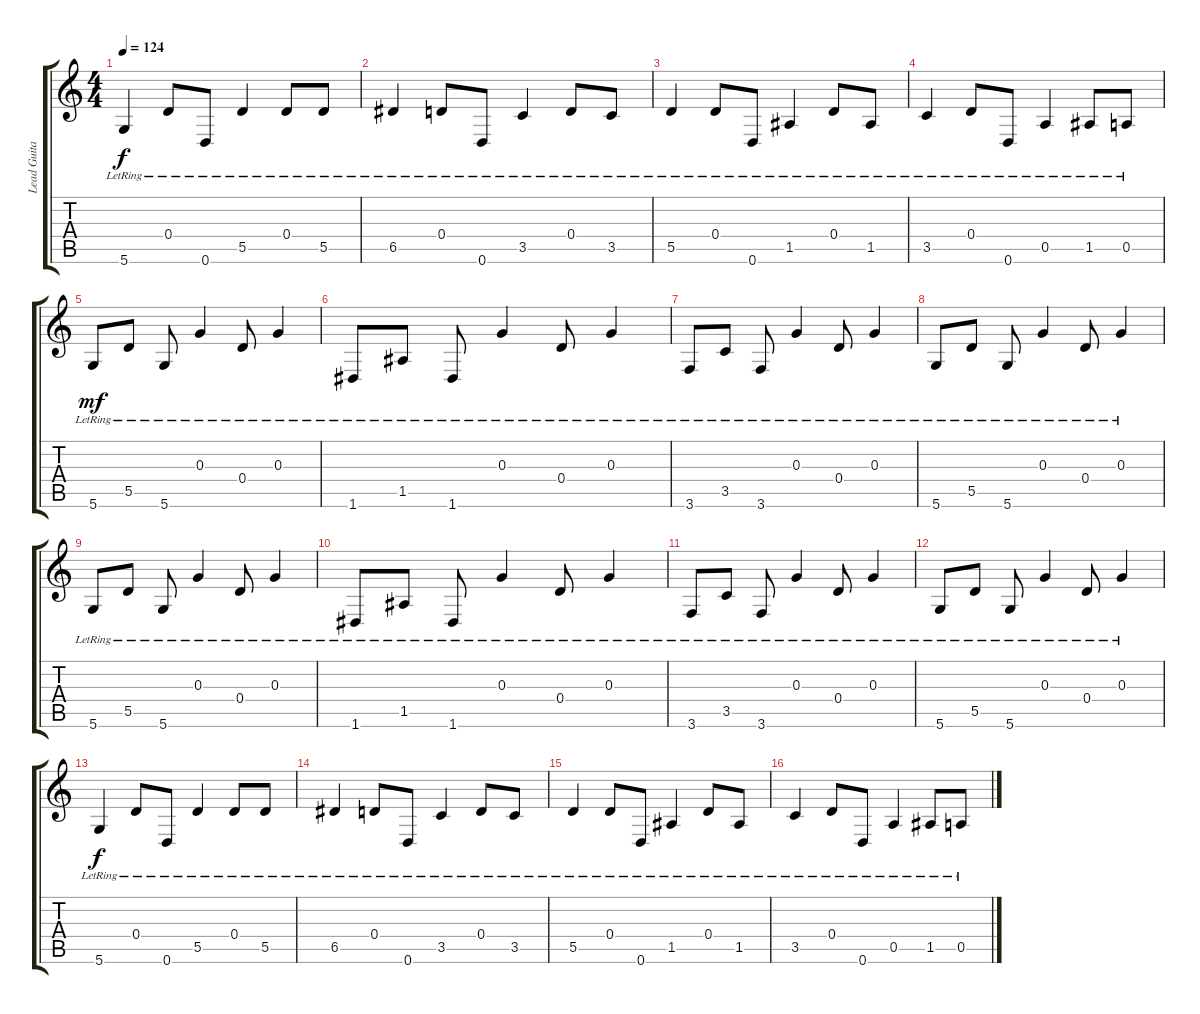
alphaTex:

\track ("Lead Guitar" "Lead Guita") {instrument acousticguitarsteel}
\staff {score tabs}
\tuning (E4 B3 G3 D3 A2 D2) {hide}
\ts (4 4)
\tempo 124
\clef g2
\ks c
5.6{lr}.4{dy f} 0.4{lr}.8 0.6{lr}.8 5.5{lr}.4 0.4{lr}.8 5.5{lr}.8 |
6.5{lr}.4 0.4{lr}.8 0.6{lr}.8 3.5{lr}.4 0.4{lr}.8 3.5{lr}.8 |
5.5{lr}.4 0.4{lr}.8 0.6{lr}.8 1.5{lr}.4 0.4{lr}.8 1.5{lr}.8 |
3.5{lr}.4 0.4{lr}.8 0.6{lr}.8 0.5{lr}.4 1.5{lr}.8 0.5{lr}.8 |
5.6{lr}.8{dy mf} 5.5{lr}.8 5.6{lr}.8 0.3{lr}.4 0.4{lr}.8 0.3{lr}.4 |
1.6{lr}.8 1.5{lr}.8 1.6{lr}.8 0.3{lr}.4 0.4{lr}.8 0.3{lr}.4 |
3.6{lr}.8 3.5{lr}.8 3.6{lr}.8 0.3{lr}.4 0.4{lr}.8 0.3{lr}.4 |
5.6{lr}.8 5.5{lr}.8 5.6{lr}.8 0.3{lr}.4 0.4{lr}.8 0.3{lr}.4 |
5.6{lr}.8 5.5{lr}.8 5.6{lr}.8 0.3{lr}.4 0.4{lr}.8 0.3{lr}.4 |
1.6{lr}.8 1.5{lr}.8 1.6{lr}.8 0.3{lr}.4 0.4{lr}.8 0.3{lr}.4 |
3.6{lr}.8 3.5{lr}.8 3.6{lr}.8 0.3{lr}.4 0.4{lr}.8 0.3{lr}.4 |
5.6{lr}.8 5.5{lr}.8 5.6{lr}.8 0.3{lr}.4 0.4{lr}.8 0.3{lr}.4 |
5.6{lr}.4{dy f} 0.4{lr}.8 0.6{lr}.8 5.5{lr}.4 0.4{lr}.8 5.5{lr}.8 |
6.5{lr}.4 0.4{lr}.8 0.6{lr}.8 3.5{lr}.4 0.4{lr}.8 3.5{lr}.8 |
5.5{lr}.4 0.4{lr}.8 0.6{lr}.8 1.5{lr}.4 0.4{lr}.8 1.5{lr}.8 |
3.5{lr}.4 0.4{lr}.8 0.6{lr}.8 0.5{lr}.4 1.5{lr}.8 0.5{lr}.8
